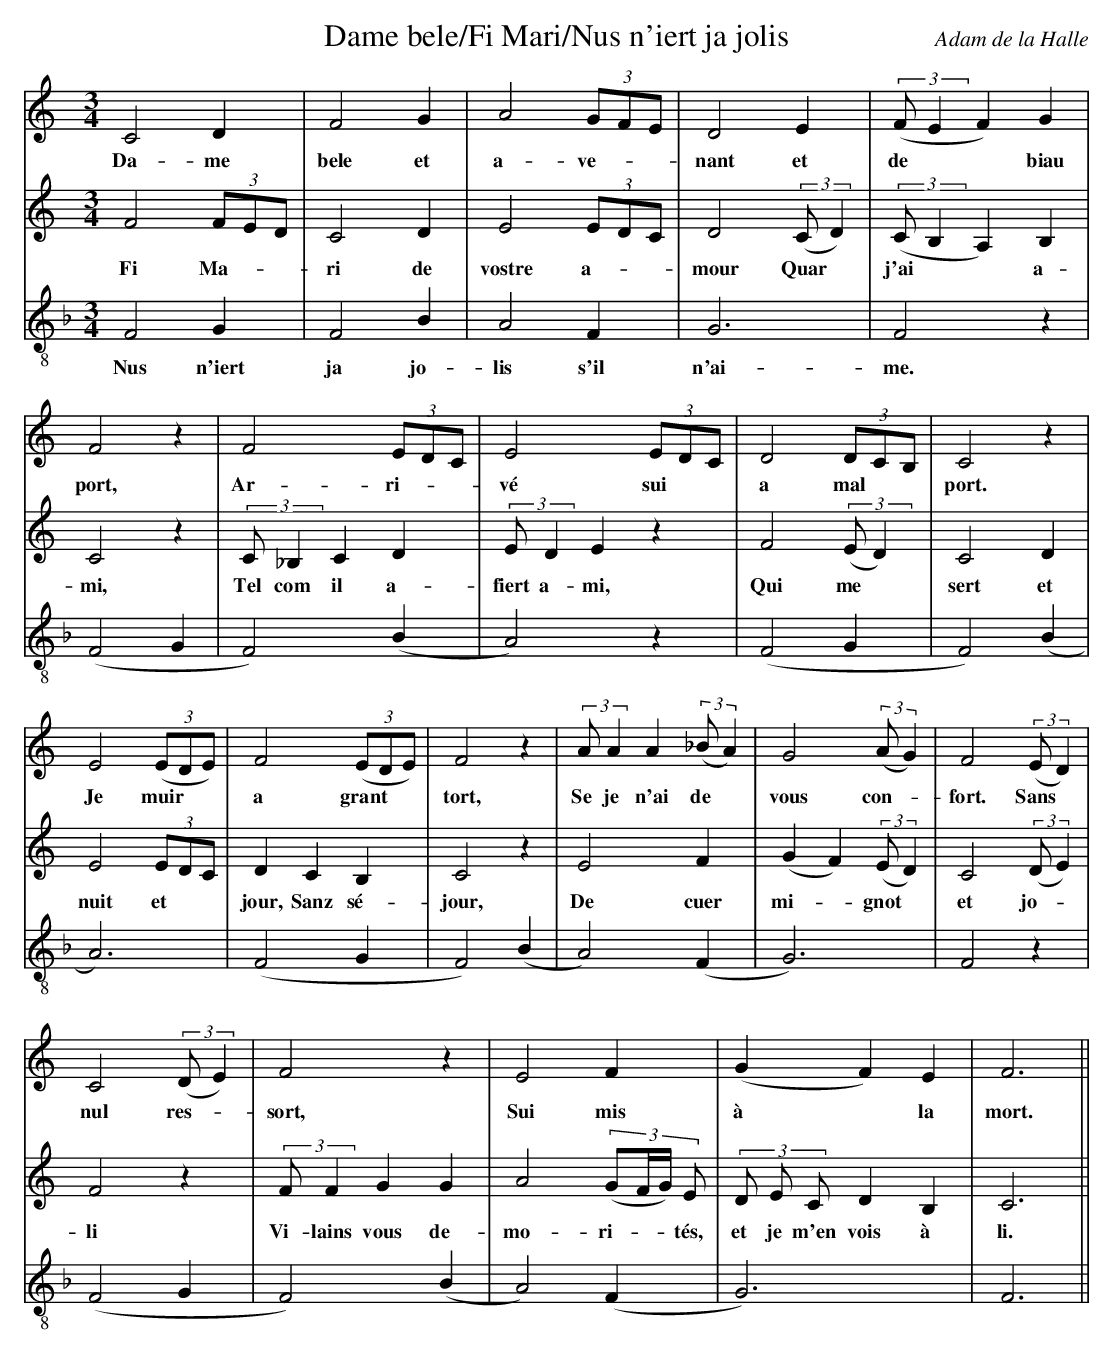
X:1
T:Dame bele/Fi Mari/Nus n'iert ja jolis
C:Adam de la Halle
M:3/4
L:1/4
Q:1/4=120
K:F Lydian
V:1 clef=treble
V:2 clef=treble
V:3 clef=treble_8
[V:1]
   C2 D | F2  G | A2 (3G/F/E/ | D2  E |((3:2:2F/EF) G |
w: Da-me bele et  a-   ve-**   nant et        de** biau
    F2 z| F2 (3E/D/C/ | E2 (3E/D/C/|D2 (3D/C/B,/| C2 z|
w: port,  Ar-  ri-**    vé   sui**  a    mal**   port.
    E2 ((3E/D/E/)| F2 ((3E/D/E/)| F2 z| (3:2:2A/  A  A ((3:2:2_B/A) | G2 ((3:2:2A/G)| F2 ((3:2:2E/D)|
w:  Je    muir**   a    grant**	 tort,        Se je n'ai       de*   vous       con-*fort.      Sans*
    C2 ((3:2:2D/E)| F2 z | E2  F |(GF) E | F3 ||
w:  nul       res-*sort,  Sui mis  à* la  mort.
[V:2]
   F2 (3F/E/D/|C2  D|  E2 (3E/D/C/ | D2 ((3:2:2C/D)|((3:2:2C/B,A,) B,|
w: Fi   Ma-**  ri de vostre a-**    mour      Quar*        j'ai**  a-
   C2 z| (3:2:2C/  _B, C  D |(3:2:2E/ D  E z | F2 ((3:2:2E/D)| C2  D |
w: mi,         Tel com il a-    fiert a-mi,    Qui       me*  sert et
    E2 (3E/D/C/ | D     C   B,| C2 z | E2  F |(GF)((3:2:2E/D) |C2 ((3:2:2D/E)|
w: nuit  et**    jour, Sanz sé-jour,   De cuer mi-*      gnot* et        jo-*
   F2 z| (3:2:2F/   F    G   G | A2 ((3:2:4G/F//G//) E/|(3D/ E/  C/    D   B,| C3||
w: li          Vi-lains vous de- mo-       ri-**    tés,  et je m'en vois  à   li.
[V:3][K:F]
   F,2   G, |F,2 B,|A,2  F, |G,3|F,2 z|
w: Nus n'iert ja jo-lis s'il n'ai-me.
(F,2G,|F,2)(B,|A,2)z|(F,2G,|F,2)(B,|
A,3)|(F,2G,|F,2)(B,|A,2)(F,|G,3)|F,2 z|
(F,2G,|F,2)(B,|A,2)(F,|G,3)|F,3||
